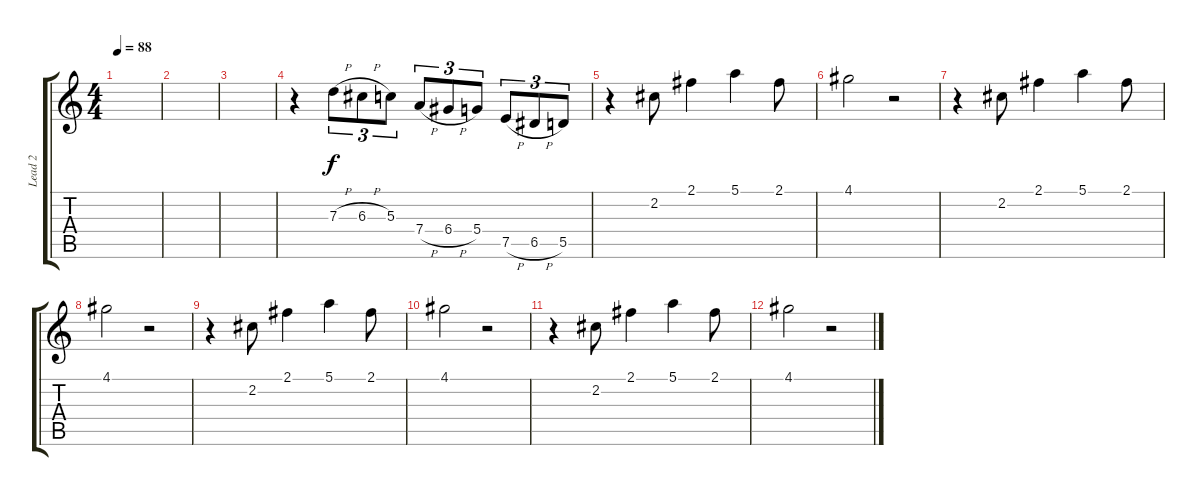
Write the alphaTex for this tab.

\track ("Lead 2" "Lead 2") {instrument overdrivenguitar}
\staff {score tabs}
\tuning (E4 B3 G3 D3 A2 E2) {hide}
\ts (4 4)
\tempo 88
\clef g2
\ks c
|
|
|
r.4{volume 12 balance 9 instrument overdrivenguitar} 7.3{h}.8{tu (3 2)} 6.3{h}.8{tu (3 2)} 5.3.8{tu (3 2)} 7.4{h}.8{tu (3 2)} 6.4{h}.8{tu (3 2)} 5.4.8{tu (3 2)} 7.5{h}.8{tu (3 2)} 6.5{h}.8{tu (3 2)} 5.5.8{tu (3 2)} |
r.4 2.2.8 2.1.4 5.1.4 2.1.8 |
4.1.2 r.2 |
r.4 2.2.8 2.1.4 5.1.4 2.1.8 |
4.1.2 r.2 |
r.4 2.2.8 2.1.4 5.1.4 2.1.8 |
4.1.2 r.2 |
r.4 2.2.8 2.1.4 5.1.4 2.1.8 |
4.1.2 r.2
